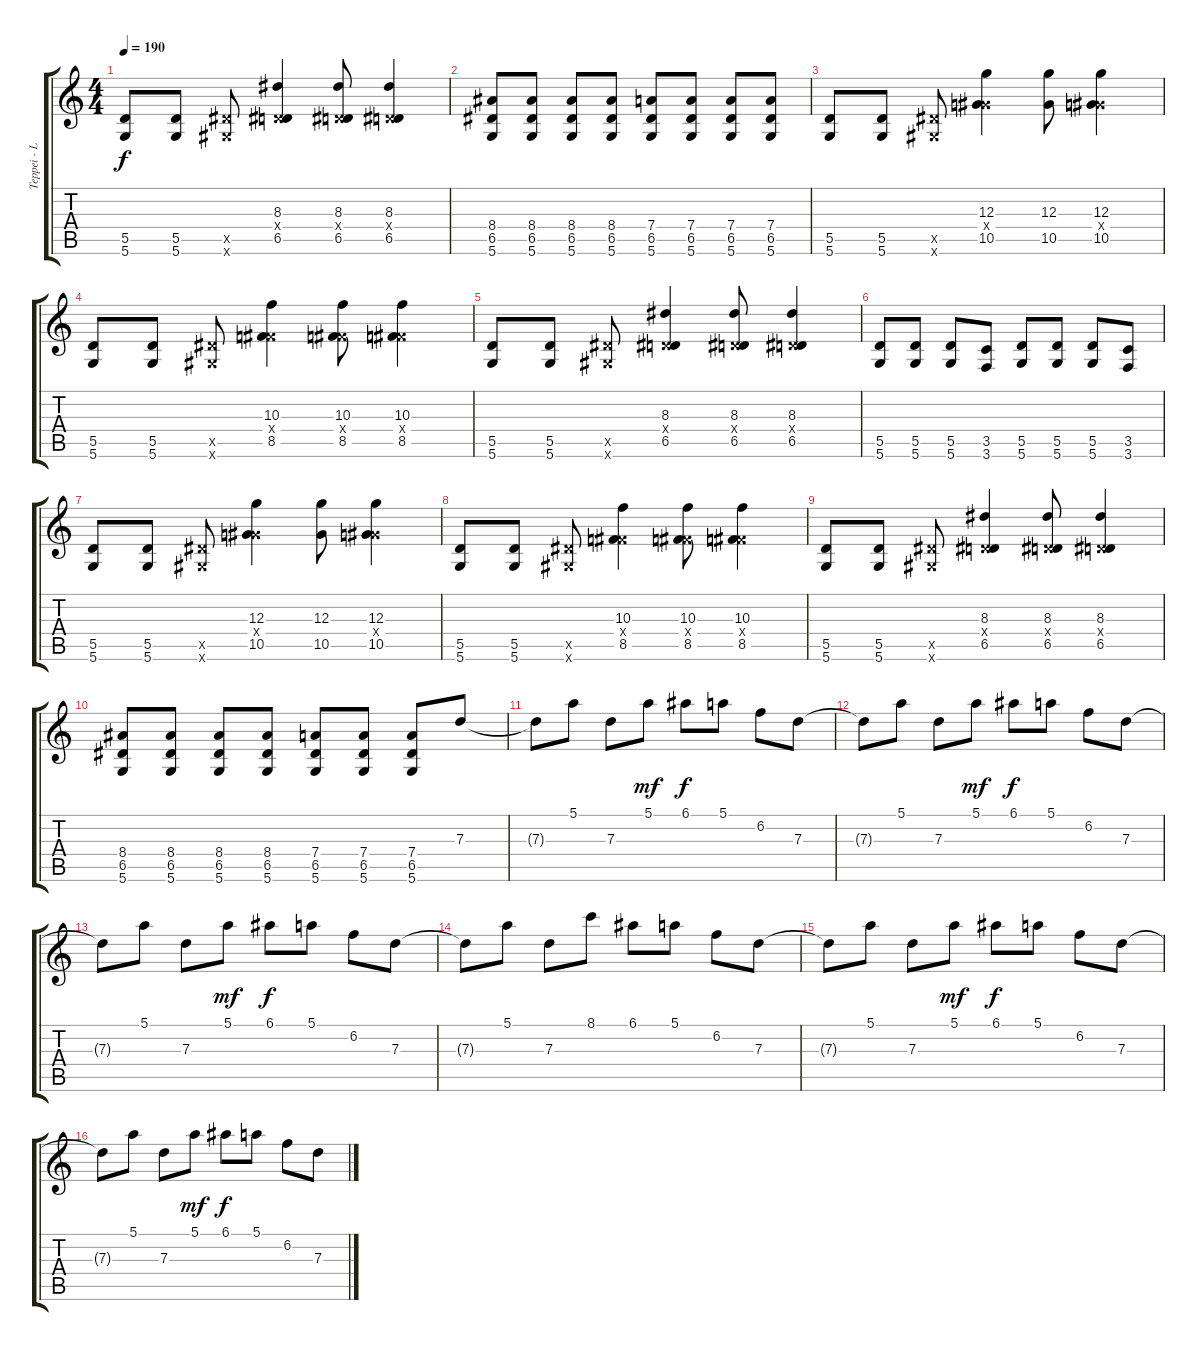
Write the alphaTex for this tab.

\track ("Teppei - Lead" "Teppei - L") {instrument overdrivenguitar}
\staff {score tabs}
\tuning (E4 B3 G3 D3 A2 D2) {hide}
\ts (4 4)
\tempo 190
\clef g2
\ks c
(5.5 5.6).8{dy f} (5.5 5.6).8 (6.5{x} 6.6{x}).8 (8.3 0.4{x} 6.5).4 (8.3 0.4{x} 6.5).8 (8.3 0.4{x} 6.5).4 |
(8.4 6.5 5.6).8 (8.4 6.5 5.6).8 (8.4 6.5 5.6).8 (8.4 6.5 5.6).8 (7.4 6.5 5.6).8 (7.4 6.5 5.6).8 (7.4 6.5 5.6).8 (7.4 6.5 5.6).8 |
(5.5 5.6).8 (5.5 5.6).8 (6.5{x} 6.6{x}).8 (12.3 6.4{x} 10.5).4 (12.3 10.5).8 (12.3 6.4{x} 10.5).4 |
(5.5 5.6).8 (5.5 5.6).8 (6.5{x} 6.6{x}).8 (10.3 4.4{x} 8.5).4 (10.3 4.4{x} 8.5).8 (10.3 4.4{x} 8.5).4 |
(5.5 5.6).8 (5.5 5.6).8 (6.5{x} 6.6{x}).8 (8.3 0.4{x} 6.5).4 (8.3 0.4{x} 6.5).8 (8.3 0.4{x} 6.5).4 |
(5.5 5.6).8 (5.5 5.6).8 (5.5 5.6).8 (3.5 3.6).8 (5.5 5.6).8 (5.5 5.6).8 (5.5 5.6).8 (3.5 3.6).8 |
(5.5 5.6).8 (5.5 5.6).8 (6.5{x} 6.6{x}).8 (12.3 6.4{x} 10.5).4 (12.3 10.5).8 (12.3 6.4{x} 10.5).4 |
(5.5 5.6).8 (5.5 5.6).8 (6.5{x} 6.6{x}).8 (10.3 4.4{x} 8.5).4 (10.3 4.4{x} 8.5).8 (10.3 4.4{x} 8.5).4 |
(5.5 5.6).8 (5.5 5.6).8 (6.5{x} 6.6{x}).8 (8.3 0.4{x} 6.5).4 (8.3 0.4{x} 6.5).8 (8.3 0.4{x} 6.5).4 |
(8.4 6.5 5.6).8 (8.4 6.5 5.6).8 (8.4 6.5 5.6).8 (8.4 6.5 5.6).8 (7.4 6.5 5.6).8 (7.4 6.5 5.6).8 (7.4 6.5 5.6).8 7.3.8 |
7.3{t}.8 5.1.8 7.3.8 5.1.8{dy mf} 6.1.8{dy f} 5.1.8 6.2.8 7.3.8 |
7.3{t}.8 5.1.8 7.3.8 5.1.8{dy mf} 6.1.8{dy f} 5.1.8 6.2.8 7.3.8 |
7.3{t}.8 5.1.8 7.3.8 5.1.8{dy mf} 6.1.8{dy f} 5.1.8 6.2.8 7.3.8 |
7.3{t}.8 5.1.8 7.3.8 8.1.8 6.1.8 5.1.8 6.2.8 7.3.8 |
7.3{t}.8 5.1.8 7.3.8 5.1.8{dy mf} 6.1.8{dy f} 5.1.8 6.2.8 7.3.8 |
7.3{t}.8 5.1.8 7.3.8 5.1.8{dy mf} 6.1.8{dy f} 5.1.8 6.2.8 7.3.8
